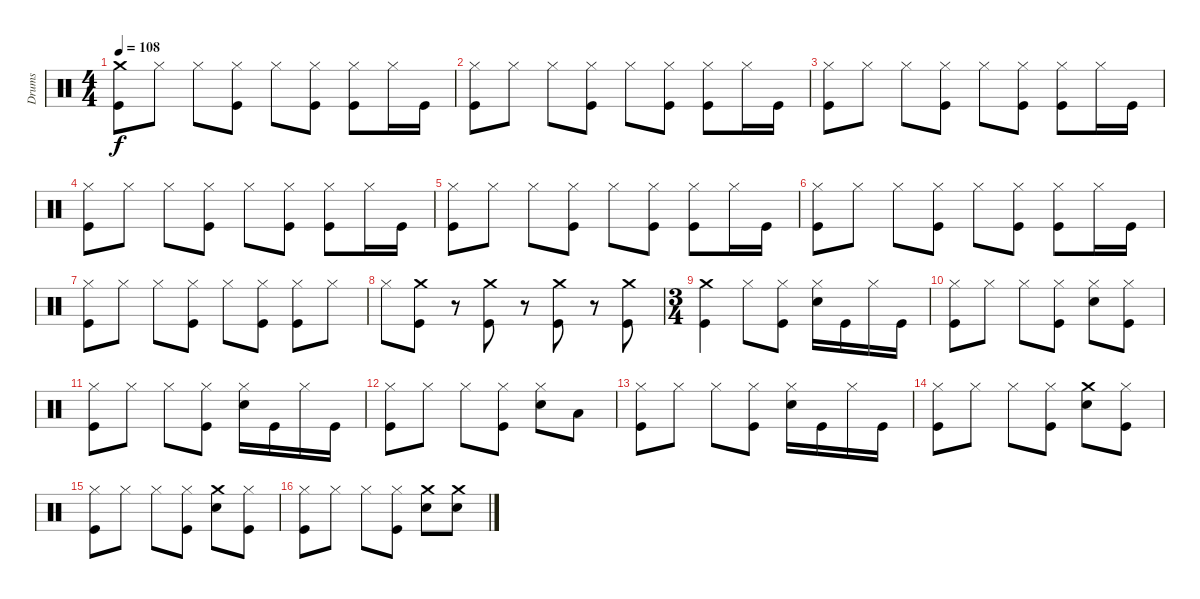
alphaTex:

\track ("Drums" "Drums") {instrument percussion}
\staff {score}
\articulation defaults
\ts (4 4)
\tempo 108
\clef neutral
\ks c
("Crash medium (hit)" "Kick (hit)").8{dy f} "Hi-Hat (closed)".8 "Hi-Hat (closed)".8 ("Kick (hit)" "Hi-Hat (closed)").8 "Hi-Hat (closed)".8 ("Kick (hit)" "Hi-Hat (closed)").8 ("Kick (hit)" "Hi-Hat (closed)").8 "Hi-Hat (closed)".16 "Kick (hit)".16 |
("Kick (hit)" "Hi-Hat (closed)").8 "Hi-Hat (closed)".8 "Hi-Hat (closed)".8 ("Kick (hit)" "Hi-Hat (closed)").8 "Hi-Hat (closed)".8 ("Kick (hit)" "Hi-Hat (closed)").8 ("Kick (hit)" "Hi-Hat (closed)").8 "Hi-Hat (closed)".16 "Kick (hit)".16 |
("Kick (hit)" "Hi-Hat (closed)").8 "Hi-Hat (closed)".8 "Hi-Hat (closed)".8 ("Kick (hit)" "Hi-Hat (closed)").8 "Hi-Hat (closed)".8 ("Kick (hit)" "Hi-Hat (closed)").8 ("Kick (hit)" "Hi-Hat (closed)").8 "Hi-Hat (closed)".16 "Kick (hit)".16 |
("Kick (hit)" "Hi-Hat (closed)").8 "Hi-Hat (closed)".8 "Hi-Hat (closed)".8 ("Kick (hit)" "Hi-Hat (closed)").8 "Hi-Hat (closed)".8 ("Kick (hit)" "Hi-Hat (closed)").8 ("Kick (hit)" "Hi-Hat (closed)").8 "Hi-Hat (closed)".16 "Kick (hit)".16 |
("Kick (hit)" "Hi-Hat (closed)").8 "Hi-Hat (closed)".8 "Hi-Hat (closed)".8 ("Kick (hit)" "Hi-Hat (closed)").8 "Hi-Hat (closed)".8 ("Kick (hit)" "Hi-Hat (closed)").8 ("Kick (hit)" "Hi-Hat (closed)").8 "Hi-Hat (closed)".16 "Kick (hit)".16 |
("Kick (hit)" "Hi-Hat (closed)").8 "Hi-Hat (closed)".8 "Hi-Hat (closed)".8 ("Kick (hit)" "Hi-Hat (closed)").8 "Hi-Hat (closed)".8 ("Kick (hit)" "Hi-Hat (closed)").8 ("Kick (hit)" "Hi-Hat (closed)").8 "Hi-Hat (closed)".16 "Kick (hit)".16 |
("Kick (hit)" "Hi-Hat (closed)").8 "Hi-Hat (closed)".8 "Hi-Hat (closed)".8 ("Kick (hit)" "Hi-Hat (closed)").8 "Hi-Hat (closed)".8 ("Kick (hit)" "Hi-Hat (closed)").8 ("Kick (hit)" "Hi-Hat (closed)").8 "Hi-Hat (closed)".8 |
"Hi-Hat (closed)".8 ("Kick (hit)" "Crash medium (hit)").8 r.8 ("Kick (hit)" "Crash medium (hit)").8 r.8 ("Kick (hit)" "Crash medium (hit)").8 r.8 ("Kick (hit)" "Crash medium (hit)").8 |
\ts (3 4)
("Crash medium (hit)" "Kick (hit)").4 "Hi-Hat (closed)".8 ("Kick (hit)" "Hi-Hat (closed)").8 ("Snare (hit) 2" "Hi-Hat (closed)").16 "Kick (hit)".16 "Hi-Hat (closed)".16 "Kick (hit)".16 |
("Hi-Hat (closed)" "Kick (hit)").8 "Hi-Hat (closed)".8 "Hi-Hat (closed)".8 ("Kick (hit)" "Hi-Hat (closed)").8 ("Snare (hit) 2" "Hi-Hat (closed)").8 ("Kick (hit)" "Hi-Hat (closed)").8 |
("Kick (hit)" "Hi-Hat (closed)").8 "Hi-Hat (closed)".8 "Hi-Hat (closed)".8 ("Kick (hit)" "Hi-Hat (closed)").8 ("Snare (hit) 2" "Hi-Hat (closed)").16 "Kick (hit)".16 "Hi-Hat (closed)".16 "Kick (hit)".16 |
("Hi-Hat (closed)" "Kick (hit)").8 "Hi-Hat (closed)".8 "Hi-Hat (closed)".8 ("Kick (hit)" "Hi-Hat (closed)").8 ("Snare (hit) 2" "Hi-Hat (closed)").8 "Low Tom (hit)".8 |
("Kick (hit)" "Hi-Hat (closed)").8 "Hi-Hat (closed)".8 "Hi-Hat (closed)".8 ("Kick (hit)" "Hi-Hat (closed)").8 ("Snare (hit) 2" "Hi-Hat (closed)").16 "Kick (hit)".16 "Hi-Hat (closed)".16 "Kick (hit)".16 |
("Hi-Hat (closed)" "Kick (hit)").8 "Hi-Hat (closed)".8 "Hi-Hat (closed)".8 ("Kick (hit)" "Hi-Hat (closed)").8 ("Crash medium (hit)" "Snare (hit) 2").8 ("Kick (hit)" "Hi-Hat (closed)").8 |
("Hi-Hat (closed)" "Kick (hit)").8 "Hi-Hat (closed)".8 "Hi-Hat (closed)".8 ("Kick (hit)" "Hi-Hat (closed)").8 ("Snare (hit) 2" "Crash medium (hit)").8 ("Kick (hit)" "Hi-Hat (closed)").8 |
("Hi-Hat (closed)" "Kick (hit)").8 "Hi-Hat (closed)".8 "Hi-Hat (closed)".8 ("Kick (hit)" "Hi-Hat (closed)").8 ("Crash medium (hit)" "Snare (hit) 2").8 ("Crash medium (hit)" "Snare (hit) 2").8
